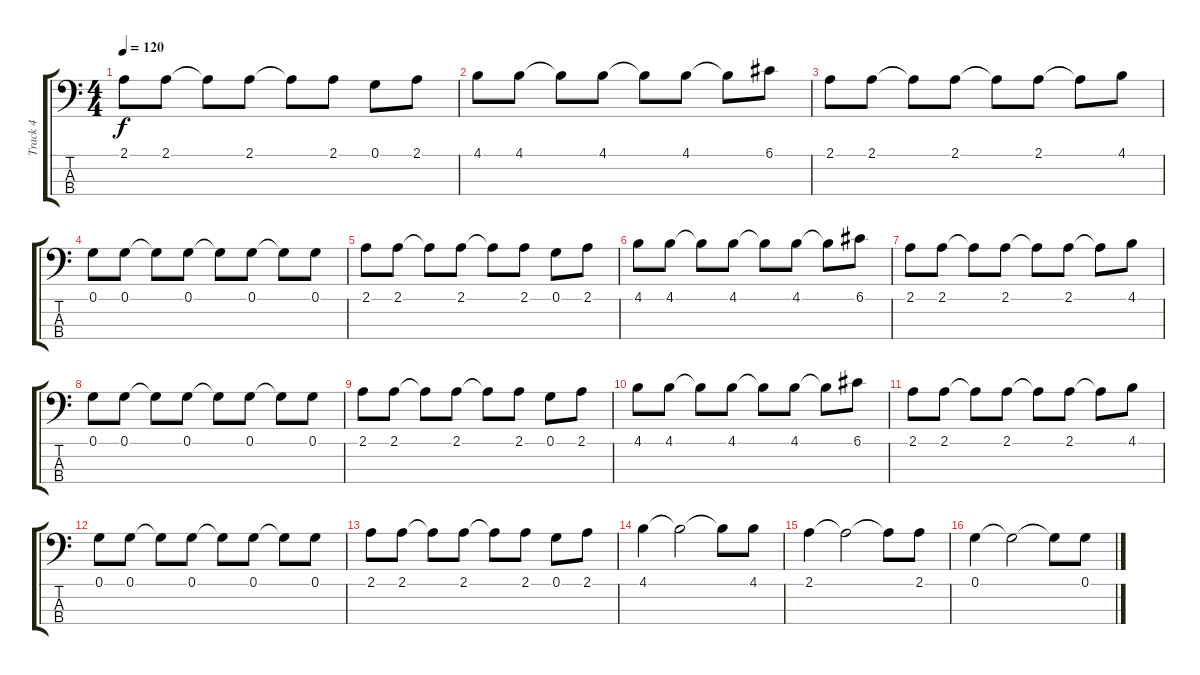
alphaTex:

\track ("Track 4" "Track 4") {instrument slapbass1}
\staff {score tabs}
\tuning (G2 D2 A1 E1) {hide}
\ts (4 4)
\tempo 120
\clef f4
\ks c
2.1.8{dy f} 2.1.8 2.1{t}.8 2.1.8 2.1{t}.8 2.1.8 0.1.8 2.1.8 |
4.1.8 4.1.8 4.1{t}.8 4.1.8 4.1{t}.8 4.1.8 4.1{t}.8 6.1.8 |
2.1.8 2.1.8 2.1{t}.8 2.1.8 2.1{t}.8 2.1.8 2.1{t}.8 4.1.8 |
0.1.8 0.1.8 0.1{t}.8 0.1.8 0.1{t}.8 0.1.8 0.1{t}.8 0.1.8 |
2.1.8 2.1.8 2.1{t}.8 2.1.8 2.1{t}.8 2.1.8 0.1.8 2.1.8 |
4.1.8 4.1.8 4.1{t}.8 4.1.8 4.1{t}.8 4.1.8 4.1{t}.8 6.1.8 |
2.1.8 2.1.8 2.1{t}.8 2.1.8 2.1{t}.8 2.1.8 2.1{t}.8 4.1.8 |
0.1.8 0.1.8 0.1{t}.8 0.1.8 0.1{t}.8 0.1.8 0.1{t}.8 0.1.8 |
2.1.8 2.1.8 2.1{t}.8 2.1.8 2.1{t}.8 2.1.8 0.1.8 2.1.8 |
4.1.8 4.1.8 4.1{t}.8 4.1.8 4.1{t}.8 4.1.8 4.1{t}.8 6.1.8 |
2.1.8 2.1.8 2.1{t}.8 2.1.8 2.1{t}.8 2.1.8 2.1{t}.8 4.1.8 |
0.1.8 0.1.8 0.1{t}.8 0.1.8 0.1{t}.8 0.1.8 0.1{t}.8 0.1.8 |
2.1.8 2.1.8 2.1{t}.8 2.1.8 2.1{t}.8 2.1.8 0.1.8 2.1.8 |
4.1.4 4.1{t}.2 4.1{t}.8 4.1.8 |
2.1.4 2.1{t}.2 2.1{t}.8 2.1.8 |
0.1.4 0.1{t}.2 0.1{t}.8 0.1.8
